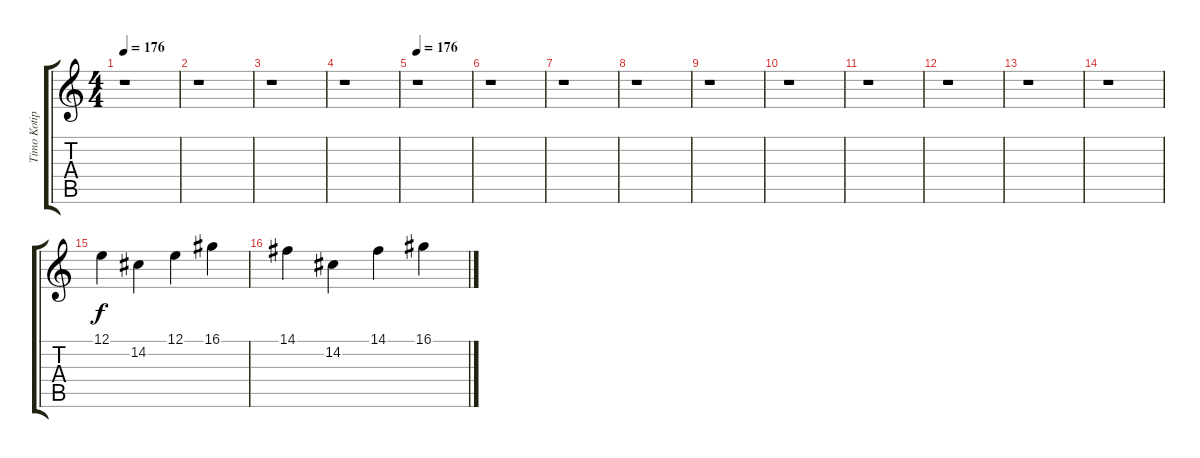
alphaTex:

\track ("Timo Kotipelto" "Timo Kotip") {instrument lead3calliope}
\staff {score tabs}
\tuning (E4 B3 G3 D3 A2 E2) {hide}
\ts (4 4)
\tempo 176
\clef g2
\ks c
r.1{dy f} |
r.1 |
r.1 |
r.1 |
\tempo 176
r.1 |
r.1 |
r.1 |
r.1 |
r.1 |
r.1 |
r.1 |
r.1 |
r.1 |
r.1 |
12.1.4{volume 0} 14.2.4{volume 2} 12.1.4{volume 5} 16.1.4{volume 7} |
14.1.4{volume 9} 14.2.4{volume 12} 14.1.4{volume 14} 16.1.4{volume 16}
